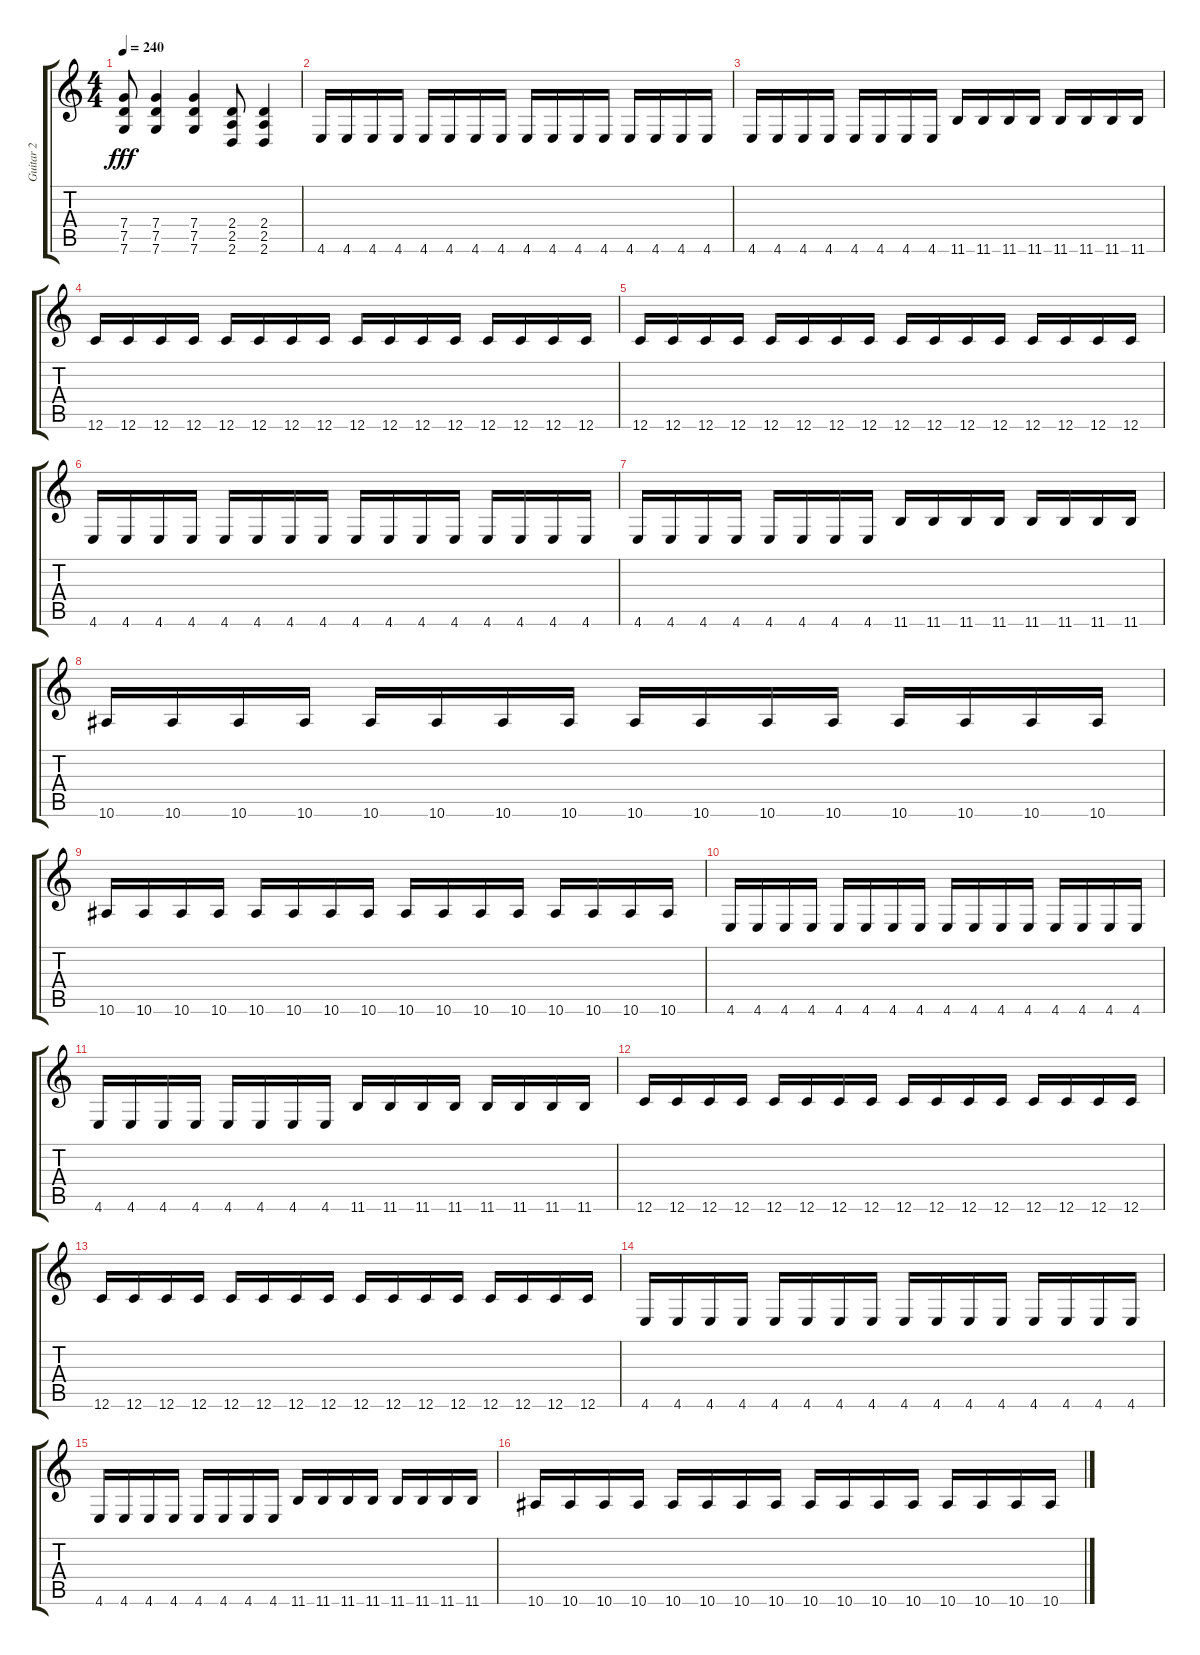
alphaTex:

\track ("Guitar 2" "Guitar 2") {instrument distortionguitar}
\staff {score tabs}
\tuning (G4 C4 G3 C3 G2 C2) {hide}
\ts (4 4)
\tempo 240
\clef g2
\ks c
(7.4 7.5 7.6).8{dy fff} (7.4 7.5 7.6).4 (7.4 7.5 7.6).4 (2.4 2.5 2.6).8 (2.4 2.5 2.6).4 |
4.6.16 4.6.16 4.6.16 4.6.16 4.6.16 4.6.16 4.6.16 4.6.16 4.6.16 4.6.16 4.6.16 4.6.16 4.6.16 4.6.16 4.6.16 4.6.16 |
4.6.16 4.6.16 4.6.16 4.6.16 4.6.16 4.6.16 4.6.16 4.6.16 11.6.16 11.6.16 11.6.16 11.6.16 11.6.16 11.6.16 11.6.16 11.6.16 |
12.6.16 12.6.16 12.6.16 12.6.16 12.6.16 12.6.16 12.6.16 12.6.16 12.6.16 12.6.16 12.6.16 12.6.16 12.6.16 12.6.16 12.6.16 12.6.16 |
12.6.16 12.6.16 12.6.16 12.6.16 12.6.16 12.6.16 12.6.16 12.6.16 12.6.16 12.6.16 12.6.16 12.6.16 12.6.16 12.6.16 12.6.16 12.6.16 |
4.6.16 4.6.16 4.6.16 4.6.16 4.6.16 4.6.16 4.6.16 4.6.16 4.6.16 4.6.16 4.6.16 4.6.16 4.6.16 4.6.16 4.6.16 4.6.16 |
4.6.16 4.6.16 4.6.16 4.6.16 4.6.16 4.6.16 4.6.16 4.6.16 11.6.16 11.6.16 11.6.16 11.6.16 11.6.16 11.6.16 11.6.16 11.6.16 |
10.6.16 10.6.16 10.6.16 10.6.16 10.6.16 10.6.16 10.6.16 10.6.16 10.6.16 10.6.16 10.6.16 10.6.16 10.6.16 10.6.16 10.6.16 10.6.16 |
10.6.16 10.6.16 10.6.16 10.6.16 10.6.16 10.6.16 10.6.16 10.6.16 10.6.16 10.6.16 10.6.16 10.6.16 10.6.16 10.6.16 10.6.16 10.6.16 |
4.6.16 4.6.16 4.6.16 4.6.16 4.6.16 4.6.16 4.6.16 4.6.16 4.6.16 4.6.16 4.6.16 4.6.16 4.6.16 4.6.16 4.6.16 4.6.16 |
4.6.16 4.6.16 4.6.16 4.6.16 4.6.16 4.6.16 4.6.16 4.6.16 11.6.16 11.6.16 11.6.16 11.6.16 11.6.16 11.6.16 11.6.16 11.6.16 |
12.6.16 12.6.16 12.6.16 12.6.16 12.6.16 12.6.16 12.6.16 12.6.16 12.6.16 12.6.16 12.6.16 12.6.16 12.6.16 12.6.16 12.6.16 12.6.16 |
12.6.16 12.6.16 12.6.16 12.6.16 12.6.16 12.6.16 12.6.16 12.6.16 12.6.16 12.6.16 12.6.16 12.6.16 12.6.16 12.6.16 12.6.16 12.6.16 |
4.6.16 4.6.16 4.6.16 4.6.16 4.6.16 4.6.16 4.6.16 4.6.16 4.6.16 4.6.16 4.6.16 4.6.16 4.6.16 4.6.16 4.6.16 4.6.16 |
4.6.16 4.6.16 4.6.16 4.6.16 4.6.16 4.6.16 4.6.16 4.6.16 11.6.16 11.6.16 11.6.16 11.6.16 11.6.16 11.6.16 11.6.16 11.6.16 |
10.6.16 10.6.16 10.6.16 10.6.16 10.6.16 10.6.16 10.6.16 10.6.16 10.6.16 10.6.16 10.6.16 10.6.16 10.6.16 10.6.16 10.6.16 10.6.16
